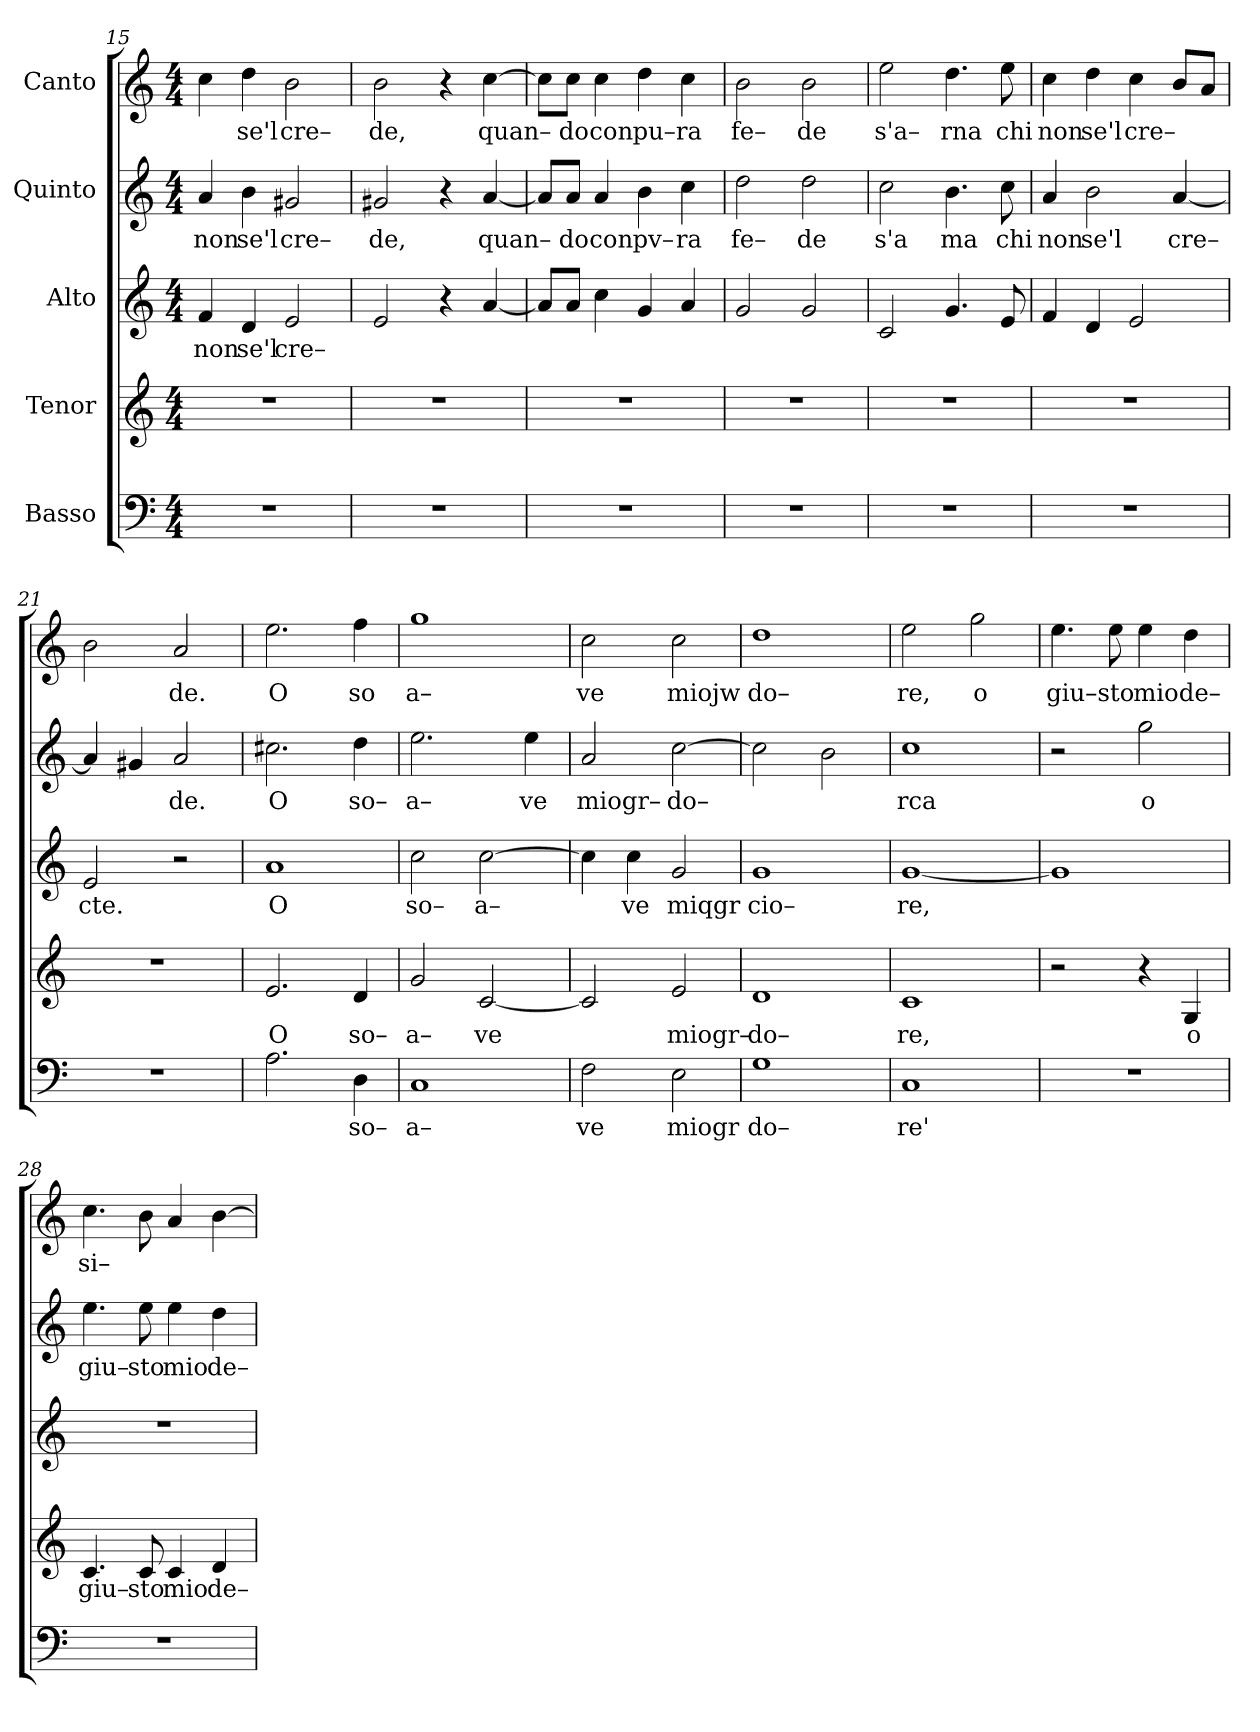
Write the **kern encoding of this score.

**kern	**text	**kern	**text	**kern	**text	**kern	**text	**kern	**text
*part5	*part5	*part4	*part4	*part3	*part3	*part2	*part2	*part1	*part1
*staff5	*staff5	*staff4	*staff4	*staff3	*staff3	*staff2	*staff2	*staff1	*staff1
*I"Basso	*	*I"Tenor	*	*I"Alto	*	*I"Quinto	*	*I"Canto	*
*clefF4	*	*clefG2	*	*clefG2	*	*clefG2	*	*clefG2	*
*k[]	*	*k[]	*	*k[]	*	*k[]	*	*k[]	*
*M4/4	*	*M4/4	*	*M4/4	*	*M4/4	*	*M4/4	*
=15	=15	=15	=15	=15	=15	=15	=15	=15	=15
!	!	!	!	!	!LO:LY:b	!	!LO:LY:b	!	!
1r	.	1r	.	4f/	non	4a/	non	4cc\	.
!	!	!	!	!	!LO:LY:b	!	!LO:LY:b	!	!LO:LY:b
.	.	.	.	4d/	se'l	4b\	se'l	4dd\	se'l
!	!	!	!	!	!LO:LY:b	!	!LO:LY:b	!	!LO:LY:b
.	.	.	.	2e/	cre–	2g#X/	cre–	2b\	cre–
=16	=16	=16	=16	=16	=16	=16	=16	=16	=16
!	!	!	!	!	!	!	!LO:LY:b	!	!LO:LY:b
1r	.	1r	.	2e/	.	2g#X/	de,	2b\	de,
.	.	.	.	4r	.	4r	.	4r	.
!	!	!	!	!	!	!	!LO:LY:b	!	!LO:LY:b
.	.	.	.	[4a/	.	[4a/	quan–	[4cc\	quan–
=17	=17	=17	=17	=17	=17	=17	=17	=17	=17
1r	.	1r	.	8a/L]	.	8a/L]	.	8cc\L]	.
!	!	!	!	!	!	!	!LO:LY:b	!	!LO:LY:b
.	.	.	.	8a/J	.	8a/J	do	8cc\J	do
!	!	!	!	!	!	!	!LO:LY:b	!	!LO:LY:b
.	.	.	.	4cc\	.	4a/	con	4cc\	con
!	!	!	!	!	!	!	!LO:LY:b	!	!LO:LY:b
.	.	.	.	4g/	.	4b\	pv–	4dd\	pu–
!	!	!	!	!	!	!	!LO:LY:b	!	!LO:LY:b
.	.	.	.	4a/	.	4cc\	ra	4cc\	ra
=18	=18	=18	=18	=18	=18	=18	=18	=18	=18
!	!	!	!	!	!	!	!LO:LY:b	!	!LO:LY:b
1r	.	1r	.	2g/	.	2dd\	fe–	2b\	fe–
!	!	!	!	!	!	!	!LO:LY:b	!	!LO:LY:b
.	.	.	.	2g/	.	2dd\	de	2b\	de
=19	=19	=19	=19	=19	=19	=19	=19	=19	=19
!	!	!	!	!	!	!	!LO:LY:b	!	!LO:LY:b
1r	.	1r	.	2c/	.	2cc\	s'a	2ee\	s'a–
!	!	!	!	!	!	!	!LO:LY:b	!	!LO:LY:b
.	.	.	.	4.g/	.	4.b\	ma	4.dd\	rna
!	!	!	!	!	!	!	!LO:LY:b	!	!LO:LY:b
.	.	.	.	8e/	.	8cc\	chi	8ee\	chi
=20	=20	=20	=20	=20	=20	=20	=20	=20	=20
!	!	!	!	!	!	!	!LO:LY:b	!	!LO:LY:b
1r	.	1r	.	4f/	.	4a/	non	4cc\	non
!	!	!	!	!	!	!	!LO:LY:b	!	!LO:LY:b
.	.	.	.	4d/	.	2b\	se'l	4dd\	se'l
!	!	!	!	!	!	!	!	!	!LO:LY:b
.	.	.	.	2e/	.	.	.	4cc\	cre–
!	!	!	!	!	!	!	!LO:LY:b	!	!
.	.	.	.	.	.	[4a/	cre–	8b/L	.
.	.	.	.	.	.	.	.	8a/J	.
=21	=21	=21	=21	=21	=21	=21	=21	=21	=21
!	!	!	!	!	!LO:LY:b	!	!	!	!
1r	.	1r	.	2e/	cte.	4a/]	.	2b\	.
.	.	.	.	.	.	4g#X/	.	.	.
!	!	!	!	!	!	!	!LO:LY:b	!	!LO:LY:b
.	.	.	.	2r	.	2a/	de.	2a/	de.
=22	=22	=22	=22	=22	=22	=22	=22	=22	=22
!	!	!	!LO:LY:b	!	!LO:LY:b	!	!LO:LY:b	!	!LO:LY:b
2.A\	.	2.e/	O	1a	O	2.cc#X\	O	2.ee\	O
!	!LO:LY:b	!	!LO:LY:b	!	!	!	!LO:LY:b	!	!LO:LY:b
4D\	so–	4d/	so–	.	.	4dd\	so–	4ff\	so
=23	=23	=23	=23	=23	=23	=23	=23	=23	=23
!	!LO:LY:b	!	!LO:LY:b	!	!LO:LY:b	!	!LO:LY:b	!	!LO:LY:b
1C	a–	2g/	a–	2cc\	so–	2.ee\	a–	1gg	a–
!	!	!	!LO:LY:b	!	!LO:LY:b	!	!	!	!
.	.	[2c/	ve	[2cc\	a–	.	.	.	.
!	!	!	!	!	!	!	!LO:LY:b	!	!
.	.	.	.	.	.	4ee\	ve	.	.
=24	=24	=24	=24	=24	=24	=24	=24	=24	=24
!	!LO:LY:b	!	!	!	!	!	!LO:LY:b	!	!LO:LY:b
2F\	ve	2c/]	.	4cc\]	.	2a/	miogr–	2cc\	ve
!	!	!	!	!	!LO:LY:b	!	!	!	!
.	.	.	.	4cc\	ve	.	.	.	.
!	!LO:LY:b	!	!LO:LY:b	!	!LO:LY:b	!	!LO:LY:b	!	!LO:LY:b
2E\	miogr	2e/	miogr–	2g/	miqgr	[2cc\	do–	2cc\	miojw
=25	=25	=25	=25	=25	=25	=25	=25	=25	=25
!	!LO:LY:b	!	!LO:LY:b	!	!LO:LY:b	!	!	!	!LO:LY:b
1G	do–	1d	do–	1g	cio–	2cc\]	.	1dd	do–
.	.	.	.	.	.	2b\	.	.	.
=26	=26	=26	=26	=26	=26	=26	=26	=26	=26
!	!LO:LY:b	!	!LO:LY:b	!	!LO:LY:b	!	!LO:LY:b	!	!LO:LY:b
1C	re'	1c	re,	[1g	re,	1cc	rca	2ee\	re,
!	!	!	!	!	!	!	!	!	!LO:LY:b
.	.	.	.	.	.	.	.	2gg\	o
=27	=27	=27	=27	=27	=27	=27	=27	=27	=27
!	!	!	!	!	!	!	!	!	!LO:LY:b
1r	.	2r	.	1g]	.	2r	.	4.ee\	giu–
!	!	!	!	!	!	!	!	!	!LO:LY:b
.	.	.	.	.	.	.	.	8ee\	sto
!	!	!	!	!	!	!	!LO:LY:b	!	!LO:LY:b
.	.	4r	.	.	.	2gg\	o	4ee\	mio
!	!	!	!LO:LY:b	!	!	!	!	!	!LO:LY:b
.	.	4G/	o	.	.	.	.	4dd\	de–
=28	=28	=28	=28	=28	=28	=28	=28	=28	=28
!	!	!	!LO:LY:b	!	!	!	!LO:LY:b	!	!LO:LY:b
1r	.	4.c/	giu–	1r	.	4.ee\	giu–	4.cc\	si–
!	!	!	!LO:LY:b	!	!	!	!LO:LY:b	!	!
.	.	8c/	sto	.	.	8ee\	sto	8b\	.
!	!	!	!LO:LY:b	!	!	!	!LO:LY:b	!	!
.	.	4c/	mio	.	.	4ee\	mio	4a/	.
!	!	!	!LO:LY:b	!	!	!	!LO:LY:b	!	!
.	.	4d/	de–	.	.	4dd\	de–	[4b\	.
=	=	=	=	=	=	=	=	=	=
*-	*-	*-	*-	*-	*-	*-	*-	*-	*-
